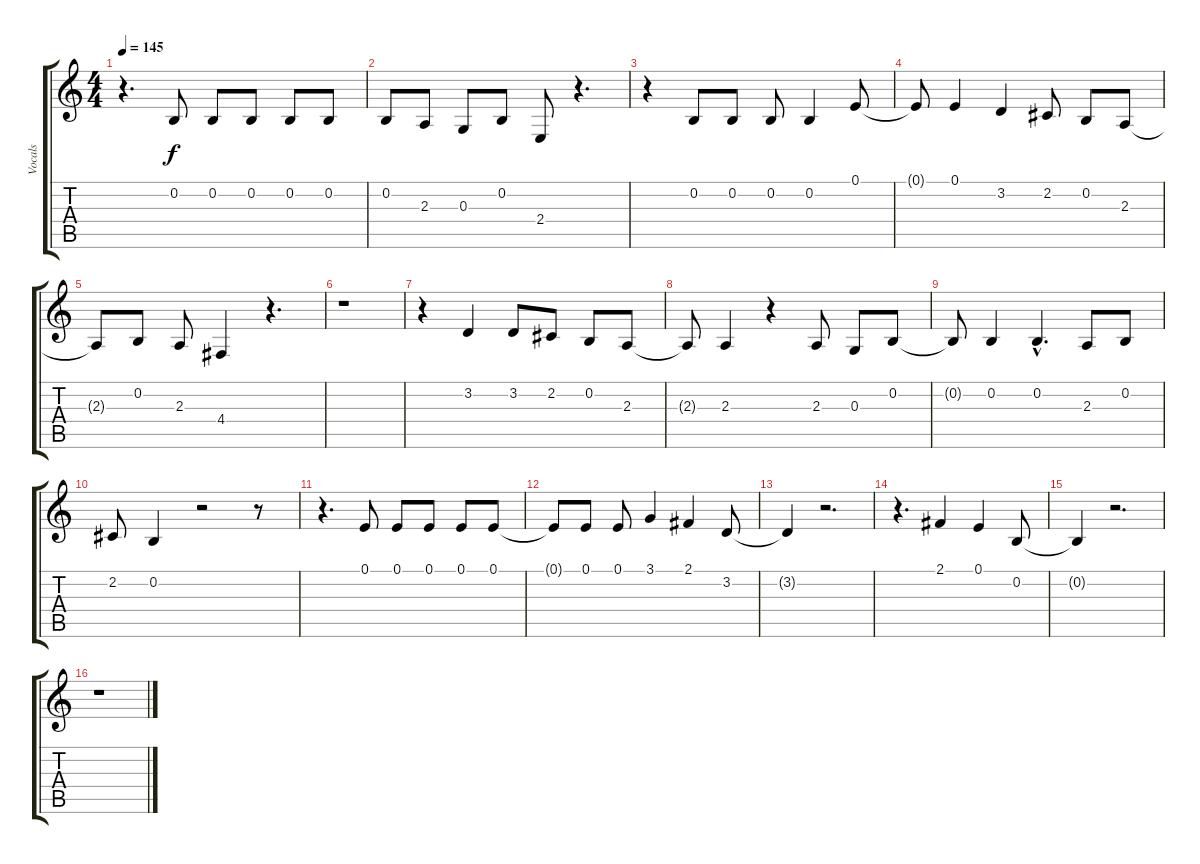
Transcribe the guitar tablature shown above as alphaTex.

\track ("Vocals" "Vocals") {instrument altosax}
\staff {score tabs}
\tuning (E4 B3 G3 D3 A2 E2) {hide}
\ts (4 4)
\tempo 145
\clef g2
\ks c
r.4{d dy f} 0.2.8 0.2.8 0.2.8 0.2.8 0.2.8 |
0.2.8 2.3.8 0.3.8 0.2.8 2.4.8 r.4{d} |
r.4 0.2.8 0.2.8 0.2.8 0.2.4 0.1.8 |
0.1{t}.8 0.1.4 3.2.4 2.2.8 0.2.8 2.3.8 |
2.3{t}.8 0.2.8 2.3.8 4.4.4 r.4{d} |
r.1 |
r.4 3.2.4 3.2.8 2.2.8 0.2.8 2.3.8 |
2.3{t}.8 2.3.4 r.4 2.3.8 0.3.8 0.2.8 |
0.2{t}.8 0.2.4 0.2{hac}.4{d} 2.3.8 0.2.8 |
2.2.8 0.2.4 r.2 r.8 |
r.4{d} 0.1.8 0.1.8 0.1.8 0.1.8 0.1.8 |
0.1{t}.8 0.1.8 0.1.8 3.1.4 2.1.4 3.2.8 |
3.2{t}.4 r.2{d} |
r.4{d} 2.1.4 0.1.4 0.2.8 |
0.2{t}.4 r.2{d} |
r.1
